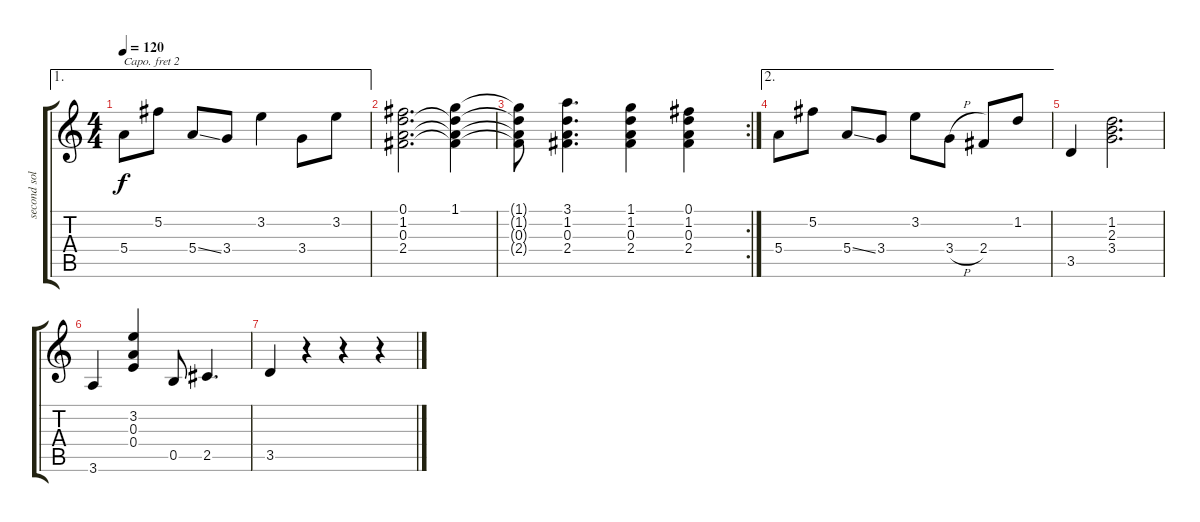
\track ("second solo" "second sol") {instrument acousticguitarnylon}
\staff {score tabs}
\capo 2
\tuning (E4 B3 G3 D3 A2 E2) {hide}
\ae 1
\ts (4 4)
\tempo 120
\clef g2
\ks c
5.4.8{dy f} 5.2.8 5.4{ss}.8 3.4.8 3.2.4 3.4.8 3.2.8 |
(0.1 1.2 0.3 2.4).2{d} (1.1 1.2{t} 0.3{t} 2.4{t}).4 |
\rc 2
(1.1{t} 1.2{t} 0.3{t} 2.4{t}).8 (3.1 1.2 0.3 2.4).4{d} (1.1 1.2 0.3 2.4).4 (0.1 1.2 0.3 2.4).4 |
\ae 2
5.4.8 5.2.8 5.4{ss}.8 3.4.8 3.2.8 3.4{h}.8 2.4.8 1.2.8 |
3.5.4 (1.2 2.3 3.4).2{d} |
3.6.4 (3.2 0.3 0.4).4 0.5.8 2.5.4{d} |
3.5.4 r.4 r.4 r.4
